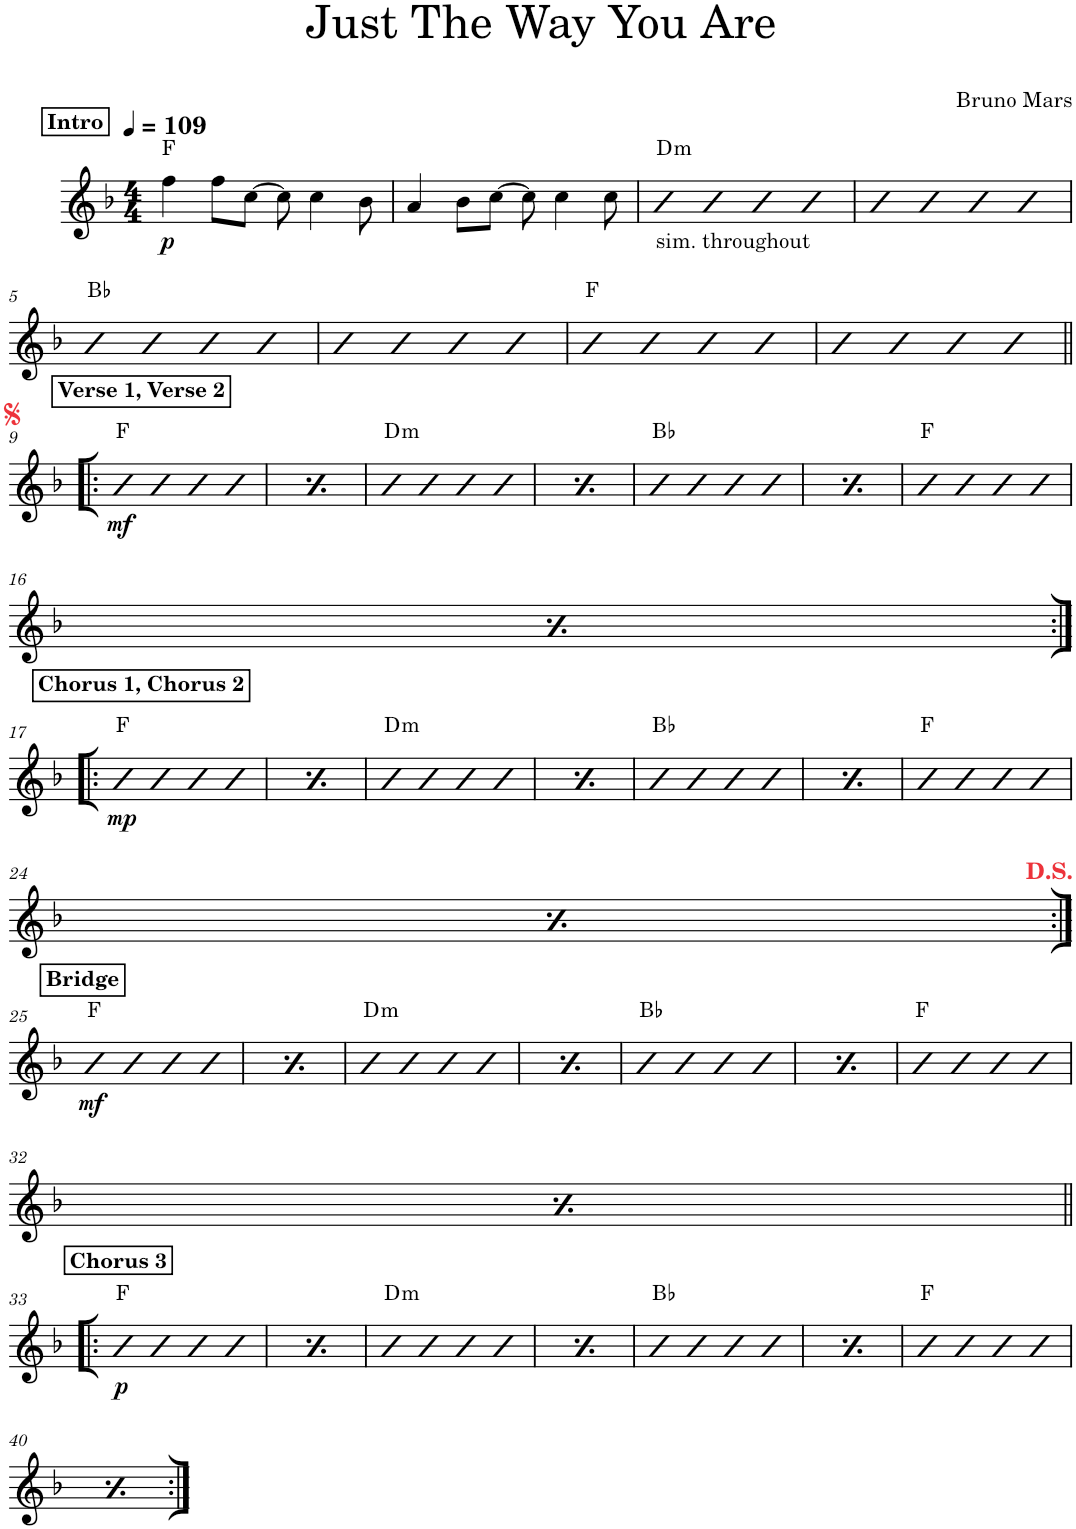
**kern	**dynam	**harte
*part1	*part1	*part1
*staff1	*staff1	*
*I"Piano	*	*
*I'Pno.	*	*
*clefG2	*	*
*k[b-]	*	*
*M4/4	*	*
*MM109	*	*
!!LO:REH:place=s1:a:B:cj:t=Intro
=1	=1	=1
!	!LO:DY:b	!
4ff\	p	F:maj
8ff\L	.	.
[8cc\J	.	.
8cc\]	.	.
4cc\	.	.
8b-\	.	.
=2	=2	=2
4a/	.	.
8b-\L	.	.
[8cc\J	.	.
8cc\]	.	.
4cc\	.	.
8cc\	.	.
=3	=3	=3
!LO:TX:b:t=sim. throughout	!	!LO:H:kt=m
4b-	.	D:min
4b-	.	.
4b-	.	.
4b-	.	.
=4	=4	=4
4b-	.	.
4b-	.	.
4b-	.	.
4b-	.	.
!!LO:LB:g=z
=5	=5	=5
4b-	.	Bb:maj
4b-	.	.
4b-	.	.
4b-	.	.
=6	=6	=6
4b-	.	.
4b-	.	.
4b-	.	.
4b-	.	.
=7	=7	=7
4b-	.	F:maj
4b-	.	.
4b-	.	.
4b-	.	.
=8	=8	=8
4b-	.	.
4b-	.	.
4b-	.	.
4b-	.	.
!!LO:LB:g=z
!!LO:REH:place=s1:a:B:cj:t=Verse 1, Verse 2
=9!|:	=9!|:	=9!|:
!	!LO:DY:b	!
4b-	mf	F:maj
4b-	.	.
4b-	.	.
4b-	.	.
!!LO:REH:place=s1:a:B:cj:t=Verse 1, Verse 2
=10	=10	=10
!	!LO:DY:b	!
4b-	mf	F:maj
4b-	.	.
4b-	.	.
4b-	.	.
=11	=11	=11
!	!	!LO:H:kt=m
4b-	.	D:min
4b-	.	.
4b-	.	.
4b-	.	.
=12	=12	=12
!	!	!LO:H:kt=m
4b-	.	D:min
4b-	.	.
4b-	.	.
4b-	.	.
=13	=13	=13
4b-	.	Bb:maj
4b-	.	.
4b-	.	.
4b-	.	.
=14	=14	=14
4b-	.	Bb:maj
4b-	.	.
4b-	.	.
4b-	.	.
=15	=15	=15
4b-	.	F:maj
4b-	.	.
4b-	.	.
4b-	.	.
!!LO:LB:g=z
=16	=16	=16
4b-	.	F:maj
4b-	.	.
4b-	.	.
4b-	.	.
!!LO:LB:g=z
!!LO:REH:place=s1:a:B:cj:t=Chorus 1, Chorus 2
=17:|!|:	=17:|!|:	=17:|!|:
!	!LO:DY:b	!
4b-	mp	F:maj
4b-	.	.
4b-	.	.
4b-	.	.
!!LO:REH:place=s1:a:B:cj:t=Chorus 1, Chorus 2
=18	=18	=18
!	!LO:DY:b	!
4b-	mp	F:maj
4b-	.	.
4b-	.	.
4b-	.	.
=19	=19	=19
!	!	!LO:H:kt=m
4b-	.	D:min
4b-	.	.
4b-	.	.
4b-	.	.
=20	=20	=20
!	!	!LO:H:kt=m
4b-	.	D:min
4b-	.	.
4b-	.	.
4b-	.	.
=21	=21	=21
4b-	.	Bb:maj
4b-	.	.
4b-	.	.
4b-	.	.
=22	=22	=22
4b-	.	Bb:maj
4b-	.	.
4b-	.	.
4b-	.	.
=23	=23	=23
4b-	.	F:maj
4b-	.	.
4b-	.	.
4b-	.	.
!!LO:LB:g=z
=24	=24	=24
4b-	.	F:maj
4b-	.	.
4b-	.	.
4b-	.	.
!!LO:LB:g=z
!!LO:REH:place=s1:a:B:cj:t=Bridge
=25:|!	=25:|!	=25:|!
!	!LO:DY:b	!
4b-	mf	F:maj
4b-	.	.
4b-	.	.
4b-	.	.
!!LO:REH:place=s1:a:B:cj:t=Bridge
=26	=26	=26
!	!LO:DY:b	!
4b-	mf	F:maj
4b-	.	.
4b-	.	.
4b-	.	.
=27	=27	=27
!	!	!LO:H:kt=m
4b-	.	D:min
4b-	.	.
4b-	.	.
4b-	.	.
=28	=28	=28
!	!	!LO:H:kt=m
4b-	.	D:min
4b-	.	.
4b-	.	.
4b-	.	.
=29	=29	=29
4b-	.	Bb:maj
4b-	.	.
4b-	.	.
4b-	.	.
=30	=30	=30
4b-	.	Bb:maj
4b-	.	.
4b-	.	.
4b-	.	.
=31	=31	=31
4b-	.	F:maj
4b-	.	.
4b-	.	.
4b-	.	.
!!LO:LB:g=z
=32	=32	=32
4b-	.	F:maj
4b-	.	.
4b-	.	.
4b-	.	.
!!LO:LB:g=z
!!LO:REH:place=s1:a:B:cj:t=Chorus 3
=33!|:	=33!|:	=33!|:
!	!LO:DY:b	!
4b-	p	F:maj
4b-	.	.
4b-	.	.
4b-	.	.
!!LO:REH:place=s1:a:B:cj:t=Chorus 3
=34	=34	=34
!	!LO:DY:b	!
4b-	p	F:maj
4b-	.	.
4b-	.	.
4b-	.	.
=35	=35	=35
!	!	!LO:H:kt=m
4b-	.	D:min
4b-	.	.
4b-	.	.
4b-	.	.
=36	=36	=36
!	!	!LO:H:kt=m
4b-	.	D:min
4b-	.	.
4b-	.	.
4b-	.	.
=37	=37	=37
4b-	.	Bb:maj
4b-	.	.
4b-	.	.
4b-	.	.
=38	=38	=38
4b-	.	Bb:maj
4b-	.	.
4b-	.	.
4b-	.	.
=39	=39	=39
4b-	.	F:maj
4b-	.	.
4b-	.	.
4b-	.	.
!!LO:LB:g=z
=40	=40	=40
4b-	.	F:maj
4b-	.	.
4b-	.	.
4b-	.	.
=:|!	=:|!	=:|!
*-	*-	*-
